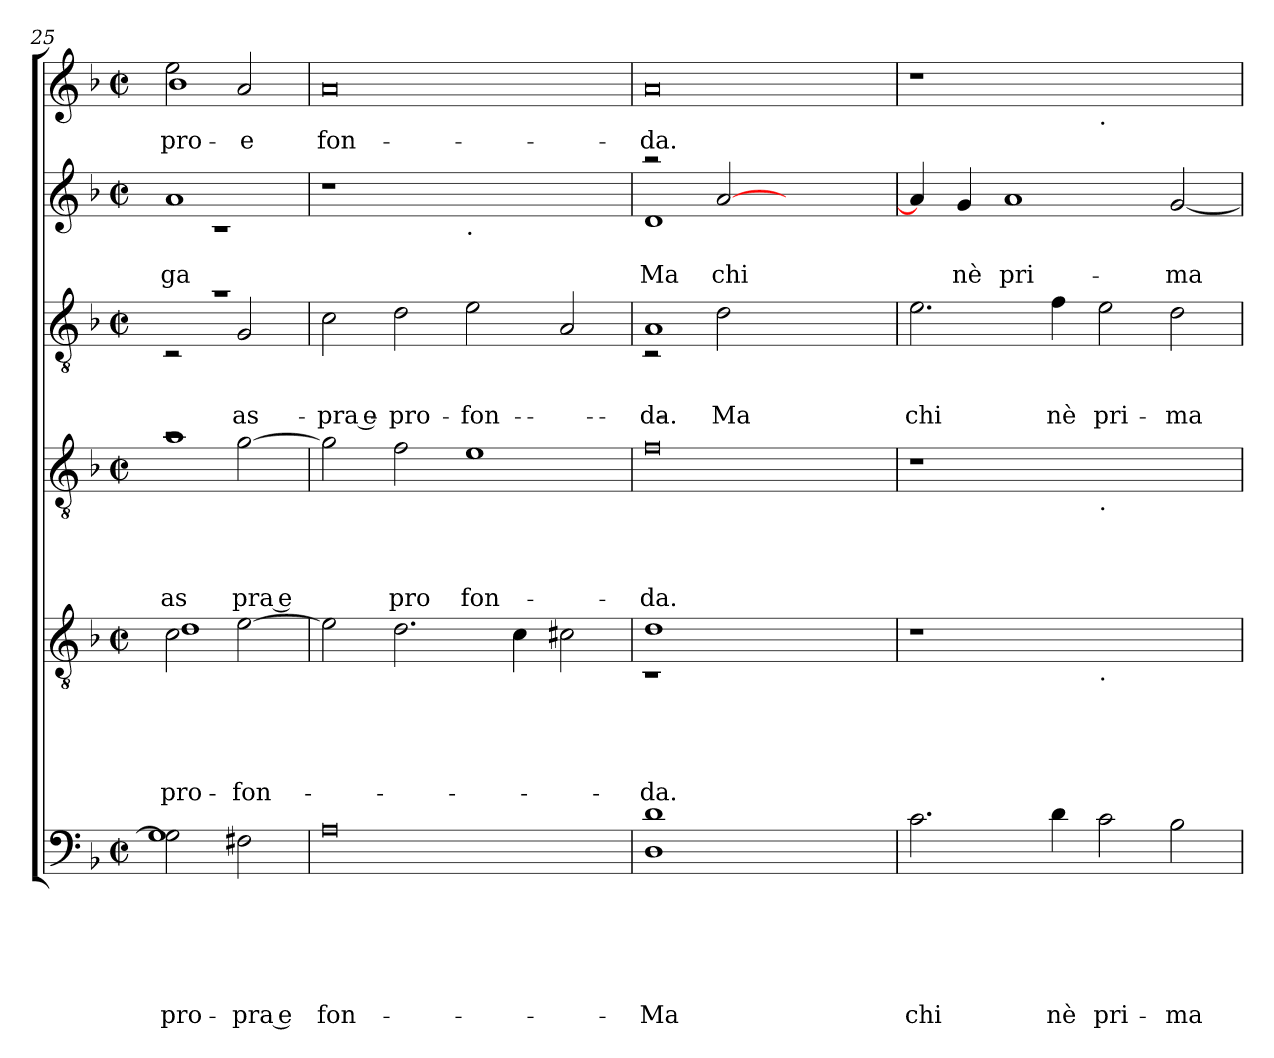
**kern	**text	**text	**text	**text	**text	**text	**kern	**text	**text	**text	**text	**text	**kern	**text	**text	**text	**text	**kern	**text	**text	**text	**kern	**text	**text	**kern	**text
*part6	*part6	*part6	*part6	*part6	*part6	*part6	*part5	*part5	*part5	*part5	*part5	*part5	*part4	*part4	*part4	*part4	*part4	*part3	*part3	*part3	*part3	*part2	*part2	*part2	*part1	*part1
*staff6	*staff6	*staff6	*staff6	*staff6	*staff6	*staff6	*staff5	*staff5	*staff5	*staff5	*staff5	*staff5	*staff4	*staff4	*staff4	*staff4	*staff4	*staff3	*staff3	*staff3	*staff3	*staff2	*staff2	*staff2	*staff1	*staff1
*clefF4	*	*	*	*	*	*	*clefGv2	*	*	*	*	*	*clefGv2	*	*	*	*	*clefGv2	*	*	*	*clefG2	*	*	*clefG2	*
*k[b-]	*	*	*	*	*	*	*k[b-]	*	*	*	*	*	*k[b-]	*	*	*	*	*k[b-]	*	*	*	*k[b-]	*	*	*k[b-]	*
*F:	*	*	*	*	*	*	*F:	*	*	*	*	*	*F:	*	*	*	*	*F:	*	*	*	*F:	*	*	*F:	*
*M2/2	*	*	*	*	*	*	*M2/2	*	*	*	*	*	*M2/2	*	*	*	*	*M2/2	*	*	*	*M2/2	*	*	*M2/2	*
*met(c|)	*	*	*	*	*	*	*met(c|)	*	*	*	*	*	*met(c|)	*	*	*	*	*met(c|)	*	*	*	*met(c|)	*	*	*met(c|)	*
=25	=25	=25	=25	=25	=25	=25	=25	=25	=25	=25	=25	=25	=25	=25	=25	=25	=25	=25	=25	=25	=25	=25	=25	=25	=25	=25
*^	*	*	*	*	*	*	*	*	*	*	*	*	*	*	*	*	*	*	*	*	*	*	*	*	*	*
!	!	!	!	!	!	!	!LO:LY:b	!	!	!	!	!	!LO:LY:b:rj	!	!	!	!	!	!	!	!	!	!	!	!	!	!
*	*	*	*	*	*	*	*	*^	*	*	*	*	*	*	*	*	*	*	*	*	*	*	*	*	*	*	*
!	!	!	!	!	!	!	!	!	!	!	!	!	!	!LO:LY:b	!	!	!	!	!LO:LY:b	!	!	!	!	!	!	!LO:LY:b	!	!LO:LY:b:rj
*	*	*	*	*	*	*	*	*	*	*	*	*	*	*	*^	*	*	*	*	*^	*	*	*	*^	*	*	*^	*
!	!	!	!	!	!	!	!	!	!	!	!	!	!	!	!	!	!	!	!	!	!	!	!	!	!	!	!	!	!	!	!	!LO:LY:b
2G\]	1G	.	.	.	.	.	pro-	2c\	1d	.	.	.	.	-pro-	2ra	1a	.	.	.	as-	1ra	2rC	.	.	.	1a	1rc	.	-ga	2ee\	1b-	pro-
!	!	!	!	!	!	!	!LO:LY:b:rj	!	!	!	!	!	!	!LO:LY:b	!	!	!	!	!	!LO:LY:b:rj	!	!	!	!	!LO:LY:b	!	!	!	!	!	!	!LO:LY:b
2F#X\	.	.	.	.	.	.	-pra e	[>2e\	.	.	.	.	.	fon-	[>2g\	.	.	.	.	pra e	.	2G/	.	.	as-	.	.	.	.	2a/	.	e
*v	*v	*	*	*	*	*	*	*	*	*	*	*	*	*	*v	*v	*	*	*	*	*	*	*	*	*	*v	*v	*	*	*v	*v	*
*	*	*	*	*	*	*	*v	*v	*	*	*	*	*	*	*	*	*	*	*	*	*	*	*	*	*	*	*	*
=26	=26	=26	=26	=26	=26	=26	=26	=26	=26	=26	=26	=26	=26	=26	=26	=26	=26	=26	=26	=26	=26	=26	=26	=26	=26	=26	=26
!	!	!	!	!	!	!LO:LY:b	!	!	!	!	!	!	!	!	!	!	!	!	!	!	!	!LO:LY:b:rj	!	!	!	!	!LO:LY:b
*	*	*	*	*	*	*	*	*	*	*	*	*	*	*	*	*	*	*v	*v	*	*	*	*	*	*	*	*
0A	.	.	.	.	.	-fon-	2e\]	.	.	.	.	.	2g\]	.	.	.	.	2c\	.	.	-pra e	1r	.	.	0a	-fon-
!	!	!	!	!	!	!	!	!	!	!	!	!	!	!	!	!	!LO:LY:b	!	!	!	!LO:LY:b	!	!	!	!	!
.	.	.	.	.	.	.	2.d\	.	.	.	.	.	2f\	.	.	.	-pro	2d\	.	.	pro	.	.	.	.	.
!	!	!	!	!	!	!	!	!	!	!	!	!	!	!	!	!	!	!	!	!	!	!LO:TX:b:t=.	!	!	!	!
!	!	!	!	!	!	!	!	!	!	!	!	!	!	!	!	!	!LO:LY:b	!	!	!	!LO:LY:b	!	!	!	!	!
.	.	.	.	.	.	.	.	.	.	.	.	.	1e	.	.	.	fon-	2e\	.	.	fon-	1ryy	.	.	.	.
.	.	.	.	.	.	.	4c\	.	.	.	.	.	.	.	.	.	.	.	.	.	.	.	.	.	.	.
.	.	.	.	.	.	.	2c#X\	.	.	.	.	.	.	.	.	.	.	2A/	.	.	.	.	.	.	.	.
=27	=27	=27	=27	=27	=27	=27	=27	=27	=27	=27	=27	=27	=27	=27	=27	=27	=27	=27	=27	=27	=27	=27	=27	=27	=27	=27
!	!	!	!	!	!	!LO:LY:b	!	!	!	!	!	!LO:LY:b	!	!	!	!	!LO:LY:b	!	!	!	!LO:LY:b	!	!	!LO:LY:b	!	!LO:LY:b
*	*	*	*	*	*	*	*^	*	*	*	*	*	*	*	*	*	*	*^	*	*	*	*^	*	*	*	*
1D 1d	.	.	.	.	.	Ma	1d	1rC	.	.	.	.	-da.	0f	.	.	.	-da.	1A	2rC	.	.	-da.	2raa	1d	.	Ma	0a	-da.
!	!	!	!	!	!	!	!	!	!	!	!	!	!	!	!	!	!	!	!	!	!	!	!LO:LY:b	!	!	!	!LO:LY:b	!	!
.	.	.	.	.	.	.	.	.	.	.	.	.	.	.	.	.	.	.	.	2d\	.	.	Ma	[>2a/	.	.	chi	.	.
1ryy	.	.	.	.	.	.	1ryy	1ryy	.	.	.	.	.	.	.	.	.	.	1ryy	1ryy	.	.	.	1ryy	1ryy	.	.	.	.
!!LO:PB:g=z
=28	=28	=28	=28	=28	=28	=28	=28	=28	=28	=28	=28	=28	=28	=28	=28	=28	=28	=28	=28	=28	=28	=28	=28	=28	=28	=28	=28	=28	=28
!	!	!	!	!	!	!LO:LY:b	!	!	!	!	!	!	!	!	!	!	!	!	!	!	!	!	!LO:LY:b	!	!	!	!	!	!
*	*	*	*	*	*	*	*	*	*	*	*	*	*	*	*	*	*	*	*v	*v	*	*	*	*	*	*	*	*	*
*	*	*	*	*	*	*	*v	*v	*	*	*	*	*	*	*	*	*	*	*	*	*	*	*v	*v	*	*	*	*
2.c\	.	.	.	.	.	chi	1r	.	.	.	.	.	1r	.	.	.	.	2.e\	.	.	chi	4a/]	.	.	1r	.
!	!	!	!	!	!	!	!	!	!	!	!	!	!	!	!	!	!	!	!	!	!	!	!	!LO:LY:b	!	!
.	.	.	.	.	.	.	.	.	.	.	.	.	.	.	.	.	.	.	.	.	.	4g/	.	nè	.	.
!	!	!	!	!	!	!	!	!	!	!	!	!	!	!	!	!	!	!	!	!	!	!	!	!LO:LY:b	!	!
.	.	.	.	.	.	.	.	.	.	.	.	.	.	.	.	.	.	.	.	.	.	1a	.	pri-	.	.
!	!	!	!	!	!	!LO:LY:b	!	!	!	!	!	!	!	!	!	!	!	!	!	!	!LO:LY:b	!	!	!	!	!
4d\	.	.	.	.	.	nè	.	.	.	.	.	.	.	.	.	.	.	4f\	.	.	nè	.	.	.	.	.
!	!	!	!	!	!	!	!	!	!	!	!	!	!	!	!	!	!	!	!	!	!	!	!	!	!LO:TX:b:t=.	!
!	!	!	!	!	!	!	!	!	!	!	!	!	!LO:TX:b:t=.	!	!	!	!	!	!	!	!	!	!	!	!	!
!	!	!	!	!	!	!	!LO:TX:b:t=.	!	!	!	!	!	!	!	!	!	!	!	!	!	!	!	!	!	!	!
!	!	!	!	!	!	!LO:LY:b	!	!	!	!	!	!	!	!	!	!	!	!	!	!	!LO:LY:b	!	!	!	!	!
2c\	.	.	.	.	.	pri-	1ryy	.	.	.	.	.	1ryy	.	.	.	.	2e\	.	.	pri-	.	.	.	1ryy	.
!	!	!	!	!	!	!LO:LY:b:rj	!	!	!	!	!	!	!	!	!	!	!	!	!	!	!LO:LY:b:rj	!	!	!LO:LY:b	!	!
2B-\	.	.	.	.	.	-ma	.	.	.	.	.	.	.	.	.	.	.	2d\	.	.	-ma	[<2g/	.	-ma	.	.
=	=	=	=	=	=	=	=	=	=	=	=	=	=	=	=	=	=	=	=	=	=	=	=	=	=	=
*-	*-	*-	*-	*-	*-	*-	*-	*-	*-	*-	*-	*-	*-	*-	*-	*-	*-	*-	*-	*-	*-	*-	*-	*-	*-	*-
